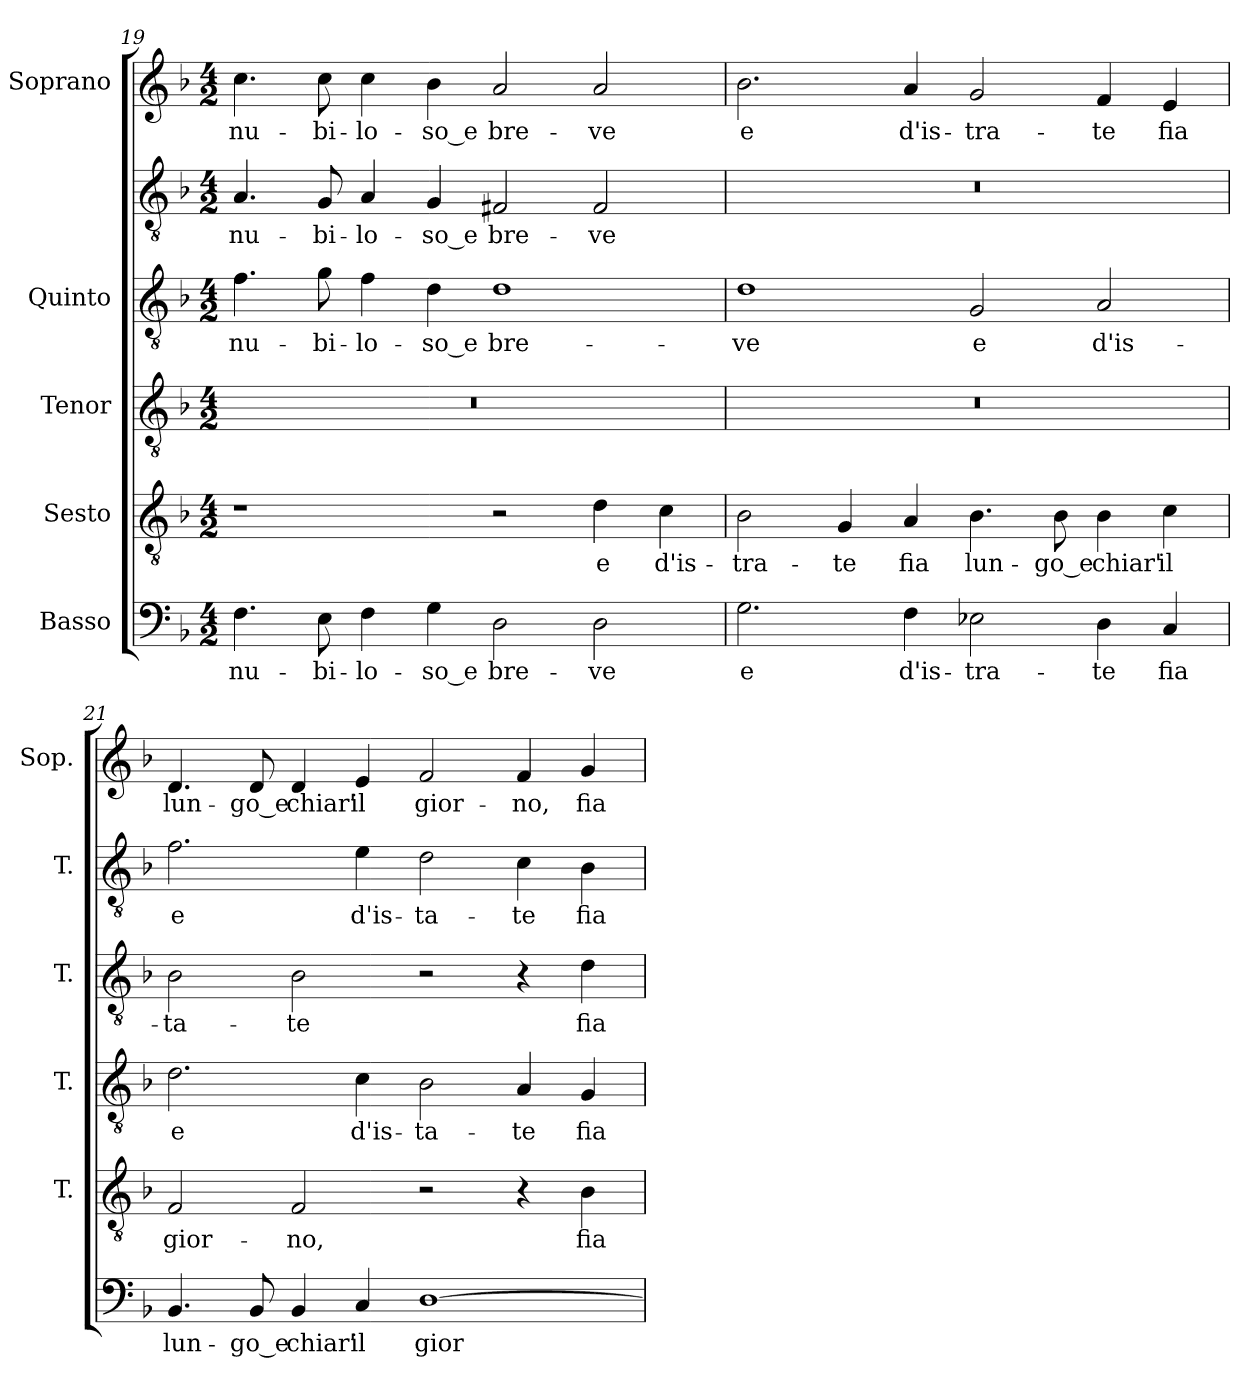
**kern	**text	**kern	**text	**kern	**text	**kern	**text	**kern	**text	**kern	**text
*part6	*part6	*part5	*part5	*part4	*part4	*part3	*part3	*part2	*part2	*part1	*part1
*staff6	*staff6	*staff5	*staff5	*staff4	*staff4	*staff3	*staff3	*staff2	*staff2	*staff1	*staff1
*I"Basso	*	*I"Sesto	*	*I"Tenor	*	*I"Quinto	*	*I""Alto"	*	*I"Soprano	*
*	*	*I'T.	*	*I'T.	*	*I'T.	*	*I'T.	*	*I'Sop.	*
*clefF4	*	*clefGv2	*	*clefGv2	*	*clefGv2	*	*clefGv2	*	*clefG2	*
*	*	*ITrd7c12	*	*ITrd7c12	*	*ITrd7c12	*	*ITrd7c12	*	*	*
*k[b-]	*	*k[b-]	*	*k[b-]	*	*k[b-]	*	*k[b-]	*	*k[b-]	*
*F:	*	*F:	*	*F:	*	*F:	*	*F:	*	*F:	*
*M4/2	*	*M4/2	*	*M4/2	*	*M4/2	*	*M4/2	*	*M4/2	*
=19	=19	=19	=19	=19	=19	=19	=19	=19	=19	=19	=19
!	!LO:LY:b:color=#000000	!	!	!LO:N:vis=1	!	!	!	!	!	!	!
!	!	!	!	!	!	!	!LO:LY:b:color=#000000	!	!	!	!
!	!	!	!	!	!	!	!	!	!LO:LY:b:color=#000000	!	!
!	!	!	!	!	!	!	!	!	!	!	!LO:LY:b:color=#000000
4.Fi\	nu-	1r	.	0r	.	4.Fi\	nu-	4.AAi/	nu-	4.cci\	nu-
!	!LO:LY:b:color=#000000	!	!	!	!	!	!	!	!	!	!
!	!	!	!	!	!	!	!LO:LY:b:color=#000000	!	!	!	!
!	!	!	!	!	!	!	!	!	!LO:LY:b:color=#000000	!	!
!	!	!	!	!	!	!	!	!	!	!	!LO:LY:b:color=#000000
8Ei\	-bi-	.	.	.	.	8Gi\	-bi-	8GGi/	-bi-	8cci\	-bi-
!	!LO:LY:b:color=#000000	!	!	!	!	!	!	!	!	!	!
!	!	!	!	!	!	!	!LO:LY:b:color=#000000	!	!	!	!
!	!	!	!	!	!	!	!	!	!LO:LY:b:color=#000000	!	!
!	!	!	!	!	!	!	!	!	!	!	!LO:LY:b:color=#000000
4Fi\	-lo-	.	.	.	.	4Fi\	-lo-	4AAi/	-lo-	4cci\	-lo-
!	!LO:LY:b:color=#000000	!	!	!	!	!	!	!	!	!	!
!	!	!	!	!	!	!	!LO:LY:b:color=#000000	!	!	!	!
!	!	!	!	!	!	!	!	!	!LO:LY:b:color=#000000	!	!
!	!	!	!	!	!	!	!	!	!	!	!LO:LY:b:color=#000000
4Gi\	-so_e	.	.	.	.	4Di\	-so_e	4GGi/	-so_e	4b-i\	-so_e
!	!LO:LY:b:color=#000000	!	!	!	!	!	!	!	!	!	!
!	!	!	!	!	!	!	!LO:LY:b:color=#000000	!	!	!	!
!	!	!	!	!	!	!	!	!	!LO:LY:b:color=#000000	!	!
!	!	!	!	!	!	!	!	!	!	!	!LO:LY:b:color=#000000
2Di\	bre-	2r	.	.	.	1Di	bre-	2FF#Xi/	bre-	2ai/	bre-
!	!LO:LY:b:color=#000000	!	!	!	!	!	!	!	!	!	!
!	!	!	!LO:LY:b:color=#000000	!	!	!	!	!	!	!	!
!	!	!	!	!	!	!	!	!	!LO:LY:b:color=#000000	!	!
!	!	!	!	!	!	!	!	!	!	!	!LO:LY:b:color=#000000
2Di\	-ve	4Di\	e	.	.	.	.	2FF#i/	-ve	2ai/	-ve
!	!	!	!LO:LY:b:color=#000000	!	!	!	!	!	!	!	!
.	.	4Ci\	d'is-	.	.	.	.	.	.	.	.
=20	=20	=20	=20	=20	=20	=20	=20	=20	=20	=20	=20
!	!LO:LY:b:color=#000000	!	!	!	!	!	!	!	!	!	!
!	!	!	!LO:LY:b:color=#000000	!LO:N:vis=1	!	!	!	!	!	!	!
!	!	!	!	!	!	!	!LO:LY:b:color=#000000	!LO:N:vis=1	!	!	!
!	!	!	!	!	!	!	!	!	!	!	!LO:LY:b:color=#000000
2.Gi\	e	2BB-i\	-tra-	0r	.	1Di	-ve	0r	.	2.b-i\	e
!	!	!	!LO:LY:b:color=#000000	!	!	!	!	!	!	!	!
.	.	4GGi/	-te	.	.	.	.	.	.	.	.
!	!LO:LY:b:color=#000000	!	!	!	!	!	!	!	!	!	!
!	!	!	!LO:LY:b:color=#000000	!	!	!	!	!	!	!	!
!	!	!	!	!	!	!	!	!	!	!	!LO:LY:b:color=#000000
4Fi\	d'is-	4AAi/	fia	.	.	.	.	.	.	4ai/	d'is-
!	!LO:LY:b:color=#000000	!	!	!	!	!	!	!	!	!	!
!	!	!	!LO:LY:b:color=#000000	!	!	!	!	!	!	!	!
!	!	!	!	!	!	!	!LO:LY:b:color=#000000	!	!	!	!
!	!	!	!	!	!	!	!	!	!	!	!LO:LY:b:color=#000000
2E-Xi\	-tra-	4.BB-i\	lun-	.	.	2GGi/	e	.	.	2gi/	-tra-
!	!	!	!LO:LY:b:color=#000000	!	!	!	!	!	!	!	!
.	.	8BB-i\	-go_e	.	.	.	.	.	.	.	.
!	!LO:LY:b:color=#000000	!	!	!	!	!	!	!	!	!	!
!	!	!	!LO:LY:b:color=#000000	!	!	!	!	!	!	!	!
!	!	!	!	!	!	!	!LO:LY:b:color=#000000	!	!	!	!
!	!	!	!	!	!	!	!	!	!	!	!LO:LY:b:color=#000000
4Di\	-te	4BB-i\	chiar'	.	.	2AAi/	d'is-	.	.	4fi/	-te
!	!LO:LY:b:color=#000000	!	!	!	!	!	!	!	!	!	!
!	!	!	!LO:LY:b:color=#000000	!	!	!	!	!	!	!	!
!	!	!	!	!	!	!	!	!	!	!	!LO:LY:b:color=#000000
4Ci/	fia	4Ci\	il	.	.	.	.	.	.	4ei/	fia
=21	=21	=21	=21	=21	=21	=21	=21	=21	=21	=21	=21
!	!LO:LY:b:color=#000000	!	!	!	!	!	!	!	!	!	!
!	!	!	!LO:LY:b:color=#000000	!	!	!	!	!	!	!	!
!	!	!	!	!	!LO:LY:b:color=#000000	!	!	!	!	!	!
!	!	!	!	!	!	!	!LO:LY:b:color=#000000	!	!	!	!
!	!	!	!	!	!	!	!	!	!LO:LY:b:color=#000000	!	!
!	!	!	!	!	!	!	!	!	!	!	!LO:LY:b:color=#000000
4.BB-i/	lun-	2FFi/	gior-	2.Di\	e	2BB-i\	-ta-	2.Fi\	e	4.di/	lun-
!	!LO:LY:b:color=#000000	!	!	!	!	!	!	!	!	!	!
!	!	!	!	!	!	!	!	!	!	!	!LO:LY:b:color=#000000
8BB-i/	-go_e	.	.	.	.	.	.	.	.	8di/	-go_e
!	!LO:LY:b:color=#000000	!	!	!	!	!	!	!	!	!	!
!	!	!	!LO:LY:b:color=#000000	!	!	!	!	!	!	!	!
!	!	!	!	!	!	!	!LO:LY:b:color=#000000	!	!	!	!
!	!	!	!	!	!	!	!	!	!	!	!LO:LY:b:color=#000000
4BB-i/	chiar'	2FFi/	-no,	.	.	2BB-i\	-te	.	.	4di/	chiar'
!	!LO:LY:b:color=#000000	!	!	!	!	!	!	!	!	!	!
!	!	!	!	!	!LO:LY:b:color=#000000	!	!	!	!	!	!
!	!	!	!	!	!	!	!	!	!LO:LY:b:color=#000000	!	!
!	!	!	!	!	!	!	!	!	!	!	!LO:LY:b:color=#000000
4Ci/	il	.	.	4Ci\	d'is-	.	.	4Ei\	d'is-	4ei/	il
!	!LO:LY:b:color=#000000	!	!	!	!	!	!	!	!	!	!
!	!	!	!	!	!LO:LY:b:color=#000000	!	!	!	!	!	!
!	!	!	!	!	!	!	!	!	!LO:LY:b:color=#000000	!	!
!	!	!	!	!	!	!	!	!	!	!	!LO:LY:b:color=#000000
[1Di	gior-	2r	.	2BB-i\	-ta-	2r	.	2Di\	-ta-	2fi/	gior-
!	!	!	!	!	!LO:LY:b:color=#000000	!	!	!	!	!	!
!	!	!	!	!	!	!	!	!	!LO:LY:b:color=#000000	!	!
!	!	!	!	!	!	!	!	!	!	!	!LO:LY:b:color=#000000
.	.	4r	.	4AAi/	-te	4r	.	4Ci\	-te	4fi/	-no,
!	!	!	!LO:LY:b:color=#000000	!	!	!	!	!	!	!	!
!	!	!	!	!	!LO:LY:b:color=#000000	!	!	!	!	!	!
!	!	!	!	!	!	!	!LO:LY:b:color=#000000	!	!	!	!
!	!	!	!	!	!	!	!	!	!LO:LY:b:color=#000000	!	!
!	!	!	!	!	!	!	!	!	!	!	!LO:LY:b:color=#000000
.	.	4BB-i\	fia	4GGi/	fia	4Di\	fia	4BB-i\	fia	4gi/	fia
=	=	=	=	=	=	=	=	=	=	=	=
*-	*-	*-	*-	*-	*-	*-	*-	*-	*-	*-	*-
